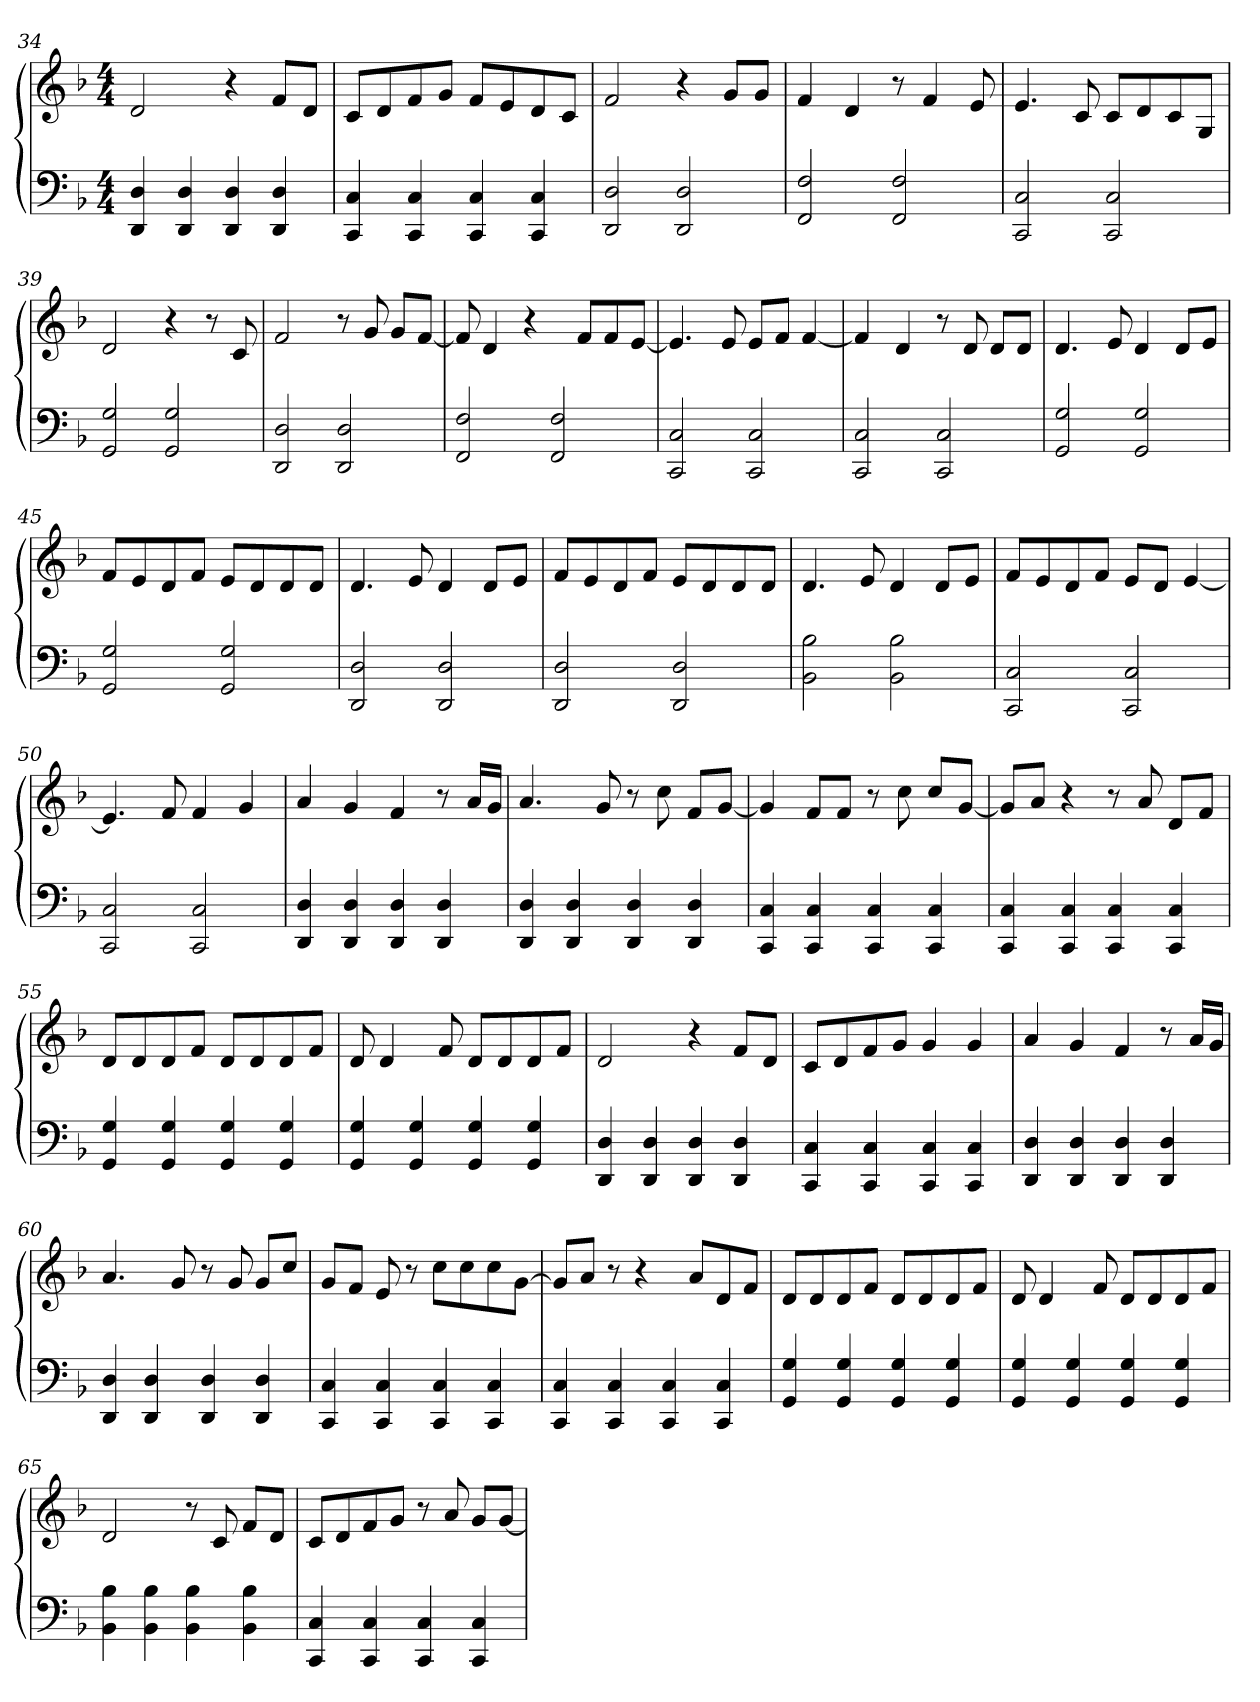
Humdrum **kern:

**kern	**kern
*part1	*part1
*staff2	*staff1
*clefF4	*clefG2
*k[b-]	*k[b-]
*M4/4	*M4/4
=34	=34
4DD/ 4D/	2d/
4DD/ 4D/	.
4DD/ 4D/	4r
4DD/ 4D/	8f/L
.	8d/J
=35	=35
4CC/ 4C/	8c/L
.	8d/
4CC/ 4C/	8f/
.	8g/J
4CC/ 4C/	8f/L
.	8e/
4CC/ 4C/	8d/
.	8c/J
!!LO:LB:g=z
=36	=36
2DD/ 2D/	2f/
2DD/ 2D/	4r
.	8g/L
.	8g/J
=37	=37
2FF/ 2F/	4f/
.	4d/
2FF/ 2F/	8r
.	4f/
.	8e/
=38	=38
2CC/ 2C/	4.e/
.	8c/
2CC/ 2C/	8c/L
.	8d/
.	8c/
.	8G/J
=39	=39
2GG/ 2G/	2d/
2GG/ 2G/	4r
.	8r
.	8c/
=40	=40
2DD/ 2D/	2f/
2DD/ 2D/	8r
.	8g/
.	8g/L
.	[8f/J
!!LO:LB:g=z
=41	=41
2FF/ 2F/	8f/]
.	4d/
.	4r
2FF/ 2F/	.
.	8f/L
.	8f/
.	[8e/J
=42	=42
2CC/ 2C/	4.e/]
.	8e/
2CC/ 2C/	8e/L
.	8f/J
.	[4f/
=43	=43
2CC/ 2C/	4f/]
.	4d/
2CC/ 2C/	8r
.	8d/
.	8d/L
.	8d/J
=44	=44
2GG/ 2G/	4.d/
.	8e/
2GG/ 2G/	4d/
.	8d/L
.	8e/J
!!LO:PB:g=z
=45	=45
2GG/ 2G/	8f/L
.	8e/
.	8d/
.	8f/J
2GG/ 2G/	8e/L
.	8d/
.	8d/
.	8d/J
=46	=46
2DD/ 2D/	4.d/
.	8e/
2DD/ 2D/	4d/
.	8d/L
.	8e/J
=47	=47
2DD/ 2D/	8f/L
.	8e/
.	8d/
.	8f/J
2DD/ 2D/	8e/L
.	8d/
.	8d/
.	8d/J
!!LO:LB:g=z
=48	=48
2BB-\ 2B-\	4.d/
.	8e/
2BB-\ 2B-\	4d/
.	8d/L
.	8e/J
=49	=49
2CC/ 2C/	8f/L
.	8e/
.	8d/
.	8f/J
2CC/ 2C/	8e/L
.	8d/J
.	[4e/
=50	=50
2CC/ 2C/	4.e/]
.	8f/
2CC/ 2C/	4f/
.	4g/
=51	=51
4DD/ 4D/	4a/
4DD/ 4D/	4g/
4DD/ 4D/	4f/
4DD/ 4D/	8r
.	16a/LL
.	16g/JJ
!!LO:LB:g=z
=52	=52
4DD/ 4D/	4.a/
4DD/ 4D/	.
.	8g/
4DD/ 4D/	8r
.	8cc\
4DD/ 4D/	8f/L
.	[8g/J
=53	=53
4CC/ 4C/	4g/]
4CC/ 4C/	8f/L
.	8f/J
4CC/ 4C/	8r
.	8cc\
4CC/ 4C/	8cc/L
.	[8g/J
=54	=54
4CC/ 4C/	8g/L]
.	8a/J
4CC/ 4C/	4r
4CC/ 4C/	8r
.	8a/
4CC/ 4C/	8d/L
.	8f/J
!!LO:LB:g=z
=55	=55
4GG/ 4G/	8d/L
.	8d/
4GG/ 4G/	8d/
.	8f/J
4GG/ 4G/	8d/L
.	8d/
4GG/ 4G/	8d/
.	8f/J
=56	=56
4GG/ 4G/	8d/
.	4d/
4GG/ 4G/	.
.	8f/
4GG/ 4G/	8d/L
.	8d/
4GG/ 4G/	8d/
.	8f/J
=57	=57
4DD/ 4D/	2d/
4DD/ 4D/	.
4DD/ 4D/	4r
4DD/ 4D/	8f/L
.	8d/J
=58	=58
4CC/ 4C/	8c/L
.	8d/
4CC/ 4C/	8f/
.	8g/J
4CC/ 4C/	4g/
4CC/ 4C/	4g/
!!LO:LB:g=z
=59	=59
4DD/ 4D/	4a/
4DD/ 4D/	4g/
4DD/ 4D/	4f/
4DD/ 4D/	8r
.	16a/LL
.	16g/JJ
=60	=60
4DD/ 4D/	4.a/
4DD/ 4D/	.
.	8g/
4DD/ 4D/	8r
.	8g/
4DD/ 4D/	8g/L
.	8cc/J
=61	=61
4CC/ 4C/	8g/L
.	8f/J
4CC/ 4C/	8e/
.	8r
4CC/ 4C/	8cc\L
.	8cc\
4CC/ 4C/	8cc\
.	[8g\J
=62	=62
4CC/ 4C/	8g/L]
.	8a/J
4CC/ 4C/	8r
.	4r
4CC/ 4C/	.
.	8a/L
4CC/ 4C/	8d/
.	8f/J
!!LO:LB:g=z
=63	=63
4GG/ 4G/	8d/L
.	8d/
4GG/ 4G/	8d/
.	8f/J
4GG/ 4G/	8d/L
.	8d/
4GG/ 4G/	8d/
.	8f/J
=64	=64
4GG/ 4G/	8d/
.	4d/
4GG/ 4G/	.
.	8f/
4GG/ 4G/	8d/L
.	8d/
4GG/ 4G/	8d/
.	8f/J
=65	=65
4BB-\ 4B-\	2d/
4BB-\ 4B-\	.
4BB-\ 4B-\	8r
.	8c/
4BB-\ 4B-\	8f/L
.	8d/J
!!LO:PB:g=z
=66	=66
4CC/ 4C/	8c/L
.	8d/
4CC/ 4C/	8f/
.	8g/J
4CC/ 4C/	8r
.	8a/
4CC/ 4C/	8g/L
.	[8g/J
=	=
*-	*-
